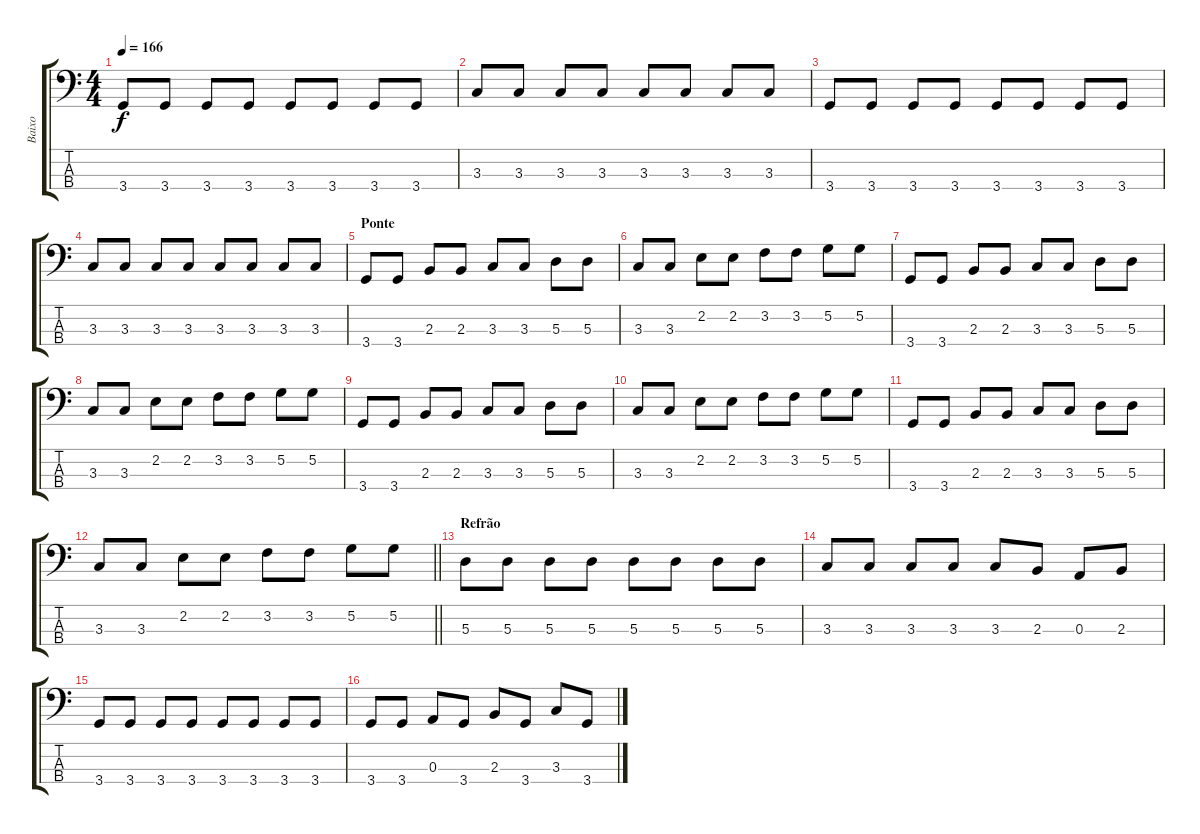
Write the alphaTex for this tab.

\track ("Baixo" "Baixo") {instrument electricbasspick}
\staff {score tabs}
\tuning (G2 D2 A1 E1) {hide}
\ts (4 4)
\tempo 166
\clef f4
\ks c
3.4.8{dy f} 3.4.8 3.4.8 3.4.8 3.4.8 3.4.8 3.4.8 3.4.8 |
3.3.8 3.3.8 3.3.8 3.3.8 3.3.8 3.3.8 3.3.8 3.3.8 |
3.4.8 3.4.8 3.4.8 3.4.8 3.4.8 3.4.8 3.4.8 3.4.8 |
3.3.8 3.3.8 3.3.8 3.3.8 3.3.8 3.3.8 3.3.8 3.3.8 |
\section ("" "Ponte")
3.4.8 3.4.8 2.3.8 2.3.8 3.3.8 3.3.8 5.3.8 5.3.8 |
3.3.8 3.3.8 2.2.8 2.2.8 3.2.8 3.2.8 5.2.8 5.2.8 |
3.4.8 3.4.8 2.3.8 2.3.8 3.3.8 3.3.8 5.3.8 5.3.8 |
3.3.8 3.3.8 2.2.8 2.2.8 3.2.8 3.2.8 5.2.8 5.2.8 |
3.4.8 3.4.8 2.3.8 2.3.8 3.3.8 3.3.8 5.3.8 5.3.8 |
3.3.8 3.3.8 2.2.8 2.2.8 3.2.8 3.2.8 5.2.8 5.2.8 |
3.4.8 3.4.8 2.3.8 2.3.8 3.3.8 3.3.8 5.3.8 5.3.8 |
\barLineRight lightlight
3.3.8 3.3.8 2.2.8 2.2.8 3.2.8 3.2.8 5.2.8 5.2.8 |
\section ("" "Refrão")
5.3.8 5.3.8 5.3.8 5.3.8 5.3.8 5.3.8 5.3.8 5.3.8 |
3.3.8 3.3.8 3.3.8 3.3.8 3.3.8 2.3.8 0.3.8 2.3.8 |
3.4.8 3.4.8 3.4.8 3.4.8 3.4.8 3.4.8 3.4.8 3.4.8 |
3.4.8 3.4.8 0.3.8 3.4.8 2.3.8 3.4.8 3.3.8 3.4.8
